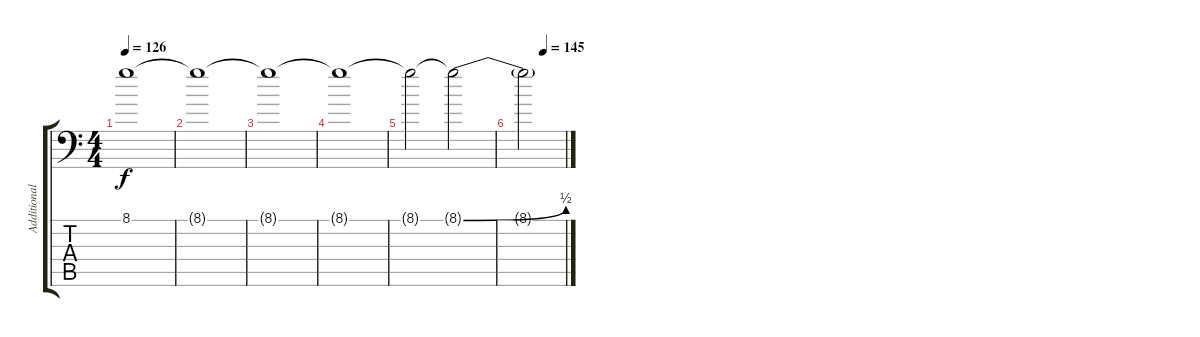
\track ("Additional Guitar 2" "Additional") {instrument distortionguitar}
\staff {score tabs}
\tuning (B3 Gb3 D3 A2 E2 A1) {hide}
\ts (4 4)
\tempo 126
\clef f4
\ks c
8.1{t}.1{dy f} |
8.1{t}.1 |
8.1{t}.1 |
8.1{t}.1 |
8.1{t}.2 8.1{be (bend 0 0 60 2) t}.2 |
\tempo (145 0.5)
8.1{t}.2
